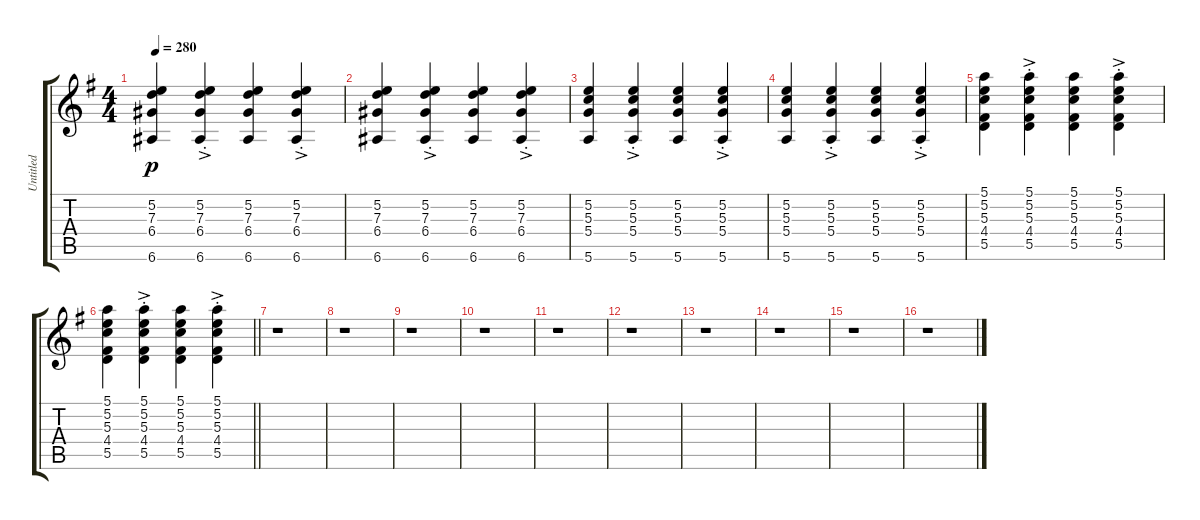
\track ("Untitled" "Untitled") {instrument acousticguitarnylon}
\staff {score tabs}
\tuning (E4 B3 G3 D3 A2 E2) {hide}
\ts (4 4)
\tempo 280
\clef g2
\ks g
(5.2 7.3 6.4 6.6).4{dy p} (5.2{ac st} 7.3{ac st} 6.4{ac st} 6.6{ac st}).4 (5.2 7.3 6.4 6.6).4 (5.2{ac st} 7.3{ac st} 6.4{ac st} 6.6{ac st}).4 |
(5.2 7.3 6.4 6.6).4 (5.2{ac st} 7.3{ac st} 6.4{ac st} 6.6{ac st}).4 (5.2 7.3 6.4 6.6).4 (5.2{ac st} 7.3{ac st} 6.4{ac st} 6.6{ac st}).4 |
(5.2 5.3 5.4 5.6).4 (5.2{ac st} 5.3{ac st} 5.4{ac st} 5.6{ac st}).4 (5.2 5.3 5.4 5.6).4 (5.2{ac st} 5.3{ac st} 5.4{ac st} 5.6{ac st}).4 |
(5.2 5.3 5.4 5.6).4 (5.2{ac st} 5.3{ac st} 5.4{ac st} 5.6{ac st}).4 (5.2 5.3 5.4 5.6).4 (5.2{ac st} 5.3{ac st} 5.4{ac st} 5.6{ac st}).4 |
(5.1 5.2 5.3 4.4 5.5).4 (5.1{ac st} 5.2{ac st} 5.3{ac st} 4.4{ac st} 5.5{ac st}).4 (5.1 5.2 5.3 4.4 5.5).4 (5.1{ac st} 5.2{ac st} 5.3{ac st} 4.4{ac st} 5.5{ac st}).4 |
\barLineRight lightlight
(5.1 5.2 5.3 4.4 5.5).4 (5.1{ac st} 5.2{ac st} 5.3{ac st} 4.4{ac st} 5.5{ac st}).4 (5.1 5.2 5.3 4.4 5.5).4 (5.1{ac st} 5.2{ac st} 5.3{ac st} 4.4{ac st} 5.5{ac st}).4 |
r.1 |
r.1 |
r.1 |
r.1 |
r.1 |
r.1 |
r.1 |
r.1 |
r.1 |
r.1
